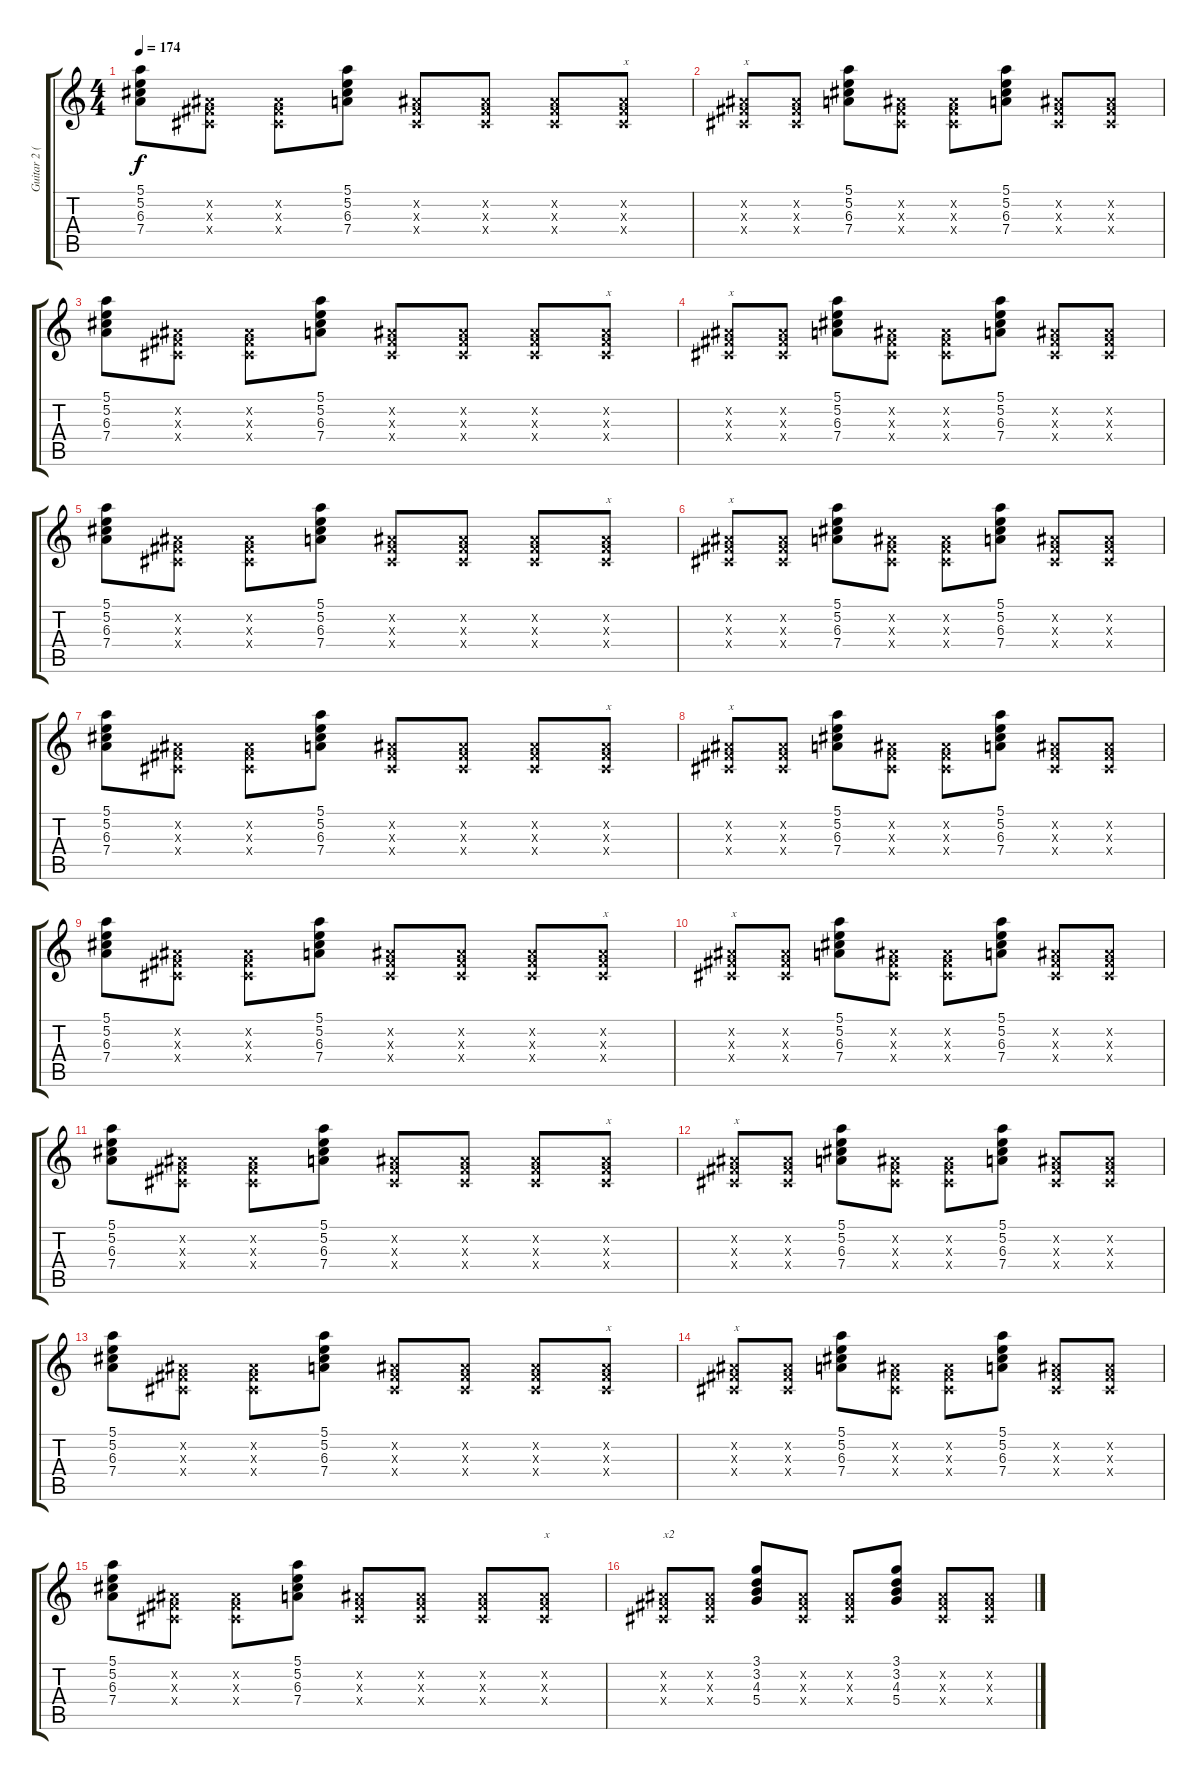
\track ("Guitar 2 (Clean)" "Guitar 2 (") {instrument electricguitarclean}
\staff {score tabs}
\tuning (E4 B3 G3 D3 A2 E2) {hide}
\ts (4 4)
\tempo 174
\clef g2
\ks c
(5.1 5.2 6.3 7.4).8{dy f} (-1.2{x} -1.3{x} -1.4{x}).8 (-1.2{x} -1.3{x} -1.4{x}).8 (5.1 5.2 6.3 7.4).8 (-1.2{x} -1.3{x} -1.4{x}).8 (-1.2{x} -1.3{x} -1.4{x}).8 (-1.2{x} -1.3{x} -1.4{x}).8 (-1.2{x} -1.3{x} -1.4{x}).8{txt "x"} |
(-1.2{x} -1.3{x} -1.4{x}).8{txt "x"} (-1.2{x} -1.3{x} -1.4{x}).8 (5.1 5.2 6.3 7.4).8 (-1.2{x} -1.3{x} -1.4{x}).8 (-1.2{x} -1.3{x} -1.4{x}).8 (5.1 5.2 6.3 7.4).8 (-1.2{x} -1.3{x} -1.4{x}).8 (-1.2{x} -1.3{x} -1.4{x}).8 |
(5.1 5.2 6.3 7.4).8 (-1.2{x} -1.3{x} -1.4{x}).8 (-1.2{x} -1.3{x} -1.4{x}).8 (5.1 5.2 6.3 7.4).8 (-1.2{x} -1.3{x} -1.4{x}).8 (-1.2{x} -1.3{x} -1.4{x}).8 (-1.2{x} -1.3{x} -1.4{x}).8 (-1.2{x} -1.3{x} -1.4{x}).8{txt "x"} |
(-1.2{x} -1.3{x} -1.4{x}).8{txt "x"} (-1.2{x} -1.3{x} -1.4{x}).8 (5.1 5.2 6.3 7.4).8 (-1.2{x} -1.3{x} -1.4{x}).8 (-1.2{x} -1.3{x} -1.4{x}).8 (5.1 5.2 6.3 7.4).8 (-1.2{x} -1.3{x} -1.4{x}).8 (-1.2{x} -1.3{x} -1.4{x}).8 |
(5.1 5.2 6.3 7.4).8 (-1.2{x} -1.3{x} -1.4{x}).8 (-1.2{x} -1.3{x} -1.4{x}).8 (5.1 5.2 6.3 7.4).8 (-1.2{x} -1.3{x} -1.4{x}).8 (-1.2{x} -1.3{x} -1.4{x}).8 (-1.2{x} -1.3{x} -1.4{x}).8 (-1.2{x} -1.3{x} -1.4{x}).8{txt "x"} |
(-1.2{x} -1.3{x} -1.4{x}).8{txt "x"} (-1.2{x} -1.3{x} -1.4{x}).8 (5.1 5.2 6.3 7.4).8 (-1.2{x} -1.3{x} -1.4{x}).8 (-1.2{x} -1.3{x} -1.4{x}).8 (5.1 5.2 6.3 7.4).8 (-1.2{x} -1.3{x} -1.4{x}).8 (-1.2{x} -1.3{x} -1.4{x}).8 |
(5.1 5.2 6.3 7.4).8 (-1.2{x} -1.3{x} -1.4{x}).8 (-1.2{x} -1.3{x} -1.4{x}).8 (5.1 5.2 6.3 7.4).8 (-1.2{x} -1.3{x} -1.4{x}).8 (-1.2{x} -1.3{x} -1.4{x}).8 (-1.2{x} -1.3{x} -1.4{x}).8 (-1.2{x} -1.3{x} -1.4{x}).8{txt "x"} |
(-1.2{x} -1.3{x} -1.4{x}).8{txt "x"} (-1.2{x} -1.3{x} -1.4{x}).8 (5.1 5.2 6.3 7.4).8 (-1.2{x} -1.3{x} -1.4{x}).8 (-1.2{x} -1.3{x} -1.4{x}).8 (5.1 5.2 6.3 7.4).8 (-1.2{x} -1.3{x} -1.4{x}).8 (-1.2{x} -1.3{x} -1.4{x}).8 |
(5.1 5.2 6.3 7.4).8 (-1.2{x} -1.3{x} -1.4{x}).8 (-1.2{x} -1.3{x} -1.4{x}).8 (5.1 5.2 6.3 7.4).8 (-1.2{x} -1.3{x} -1.4{x}).8 (-1.2{x} -1.3{x} -1.4{x}).8 (-1.2{x} -1.3{x} -1.4{x}).8 (-1.2{x} -1.3{x} -1.4{x}).8{txt "x"} |
(-1.2{x} -1.3{x} -1.4{x}).8{txt "x"} (-1.2{x} -1.3{x} -1.4{x}).8 (5.1 5.2 6.3 7.4).8 (-1.2{x} -1.3{x} -1.4{x}).8 (-1.2{x} -1.3{x} -1.4{x}).8 (5.1 5.2 6.3 7.4).8 (-1.2{x} -1.3{x} -1.4{x}).8 (-1.2{x} -1.3{x} -1.4{x}).8 |
(5.1 5.2 6.3 7.4).8 (-1.2{x} -1.3{x} -1.4{x}).8 (-1.2{x} -1.3{x} -1.4{x}).8 (5.1 5.2 6.3 7.4).8 (-1.2{x} -1.3{x} -1.4{x}).8 (-1.2{x} -1.3{x} -1.4{x}).8 (-1.2{x} -1.3{x} -1.4{x}).8 (-1.2{x} -1.3{x} -1.4{x}).8{txt "x"} |
(-1.2{x} -1.3{x} -1.4{x}).8{txt "x"} (-1.2{x} -1.3{x} -1.4{x}).8 (5.1 5.2 6.3 7.4).8 (-1.2{x} -1.3{x} -1.4{x}).8 (-1.2{x} -1.3{x} -1.4{x}).8 (5.1 5.2 6.3 7.4).8 (-1.2{x} -1.3{x} -1.4{x}).8 (-1.2{x} -1.3{x} -1.4{x}).8 |
(5.1 5.2 6.3 7.4).8 (-1.2{x} -1.3{x} -1.4{x}).8 (-1.2{x} -1.3{x} -1.4{x}).8 (5.1 5.2 6.3 7.4).8 (-1.2{x} -1.3{x} -1.4{x}).8 (-1.2{x} -1.3{x} -1.4{x}).8 (-1.2{x} -1.3{x} -1.4{x}).8 (-1.2{x} -1.3{x} -1.4{x}).8{txt "x"} |
(-1.2{x} -1.3{x} -1.4{x}).8{txt "x"} (-1.2{x} -1.3{x} -1.4{x}).8 (5.1 5.2 6.3 7.4).8 (-1.2{x} -1.3{x} -1.4{x}).8 (-1.2{x} -1.3{x} -1.4{x}).8 (5.1 5.2 6.3 7.4).8 (-1.2{x} -1.3{x} -1.4{x}).8 (-1.2{x} -1.3{x} -1.4{x}).8 |
(5.1 5.2 6.3 7.4).8 (-1.2{x} -1.3{x} -1.4{x}).8 (-1.2{x} -1.3{x} -1.4{x}).8 (5.1 5.2 6.3 7.4).8 (-1.2{x} -1.3{x} -1.4{x}).8 (-1.2{x} -1.3{x} -1.4{x}).8 (-1.2{x} -1.3{x} -1.4{x}).8 (-1.2{x} -1.3{x} -1.4{x}).8{txt "x"} |
(-1.2{x} -1.3{x} -1.4{x}).8{txt "x2"} (-1.2{x} -1.3{x} -1.4{x}).8 (3.1 3.2 4.3 5.4).8 (-1.2{x} -1.3{x} -1.4{x}).8 (-1.2{x} -1.3{x} -1.4{x}).8 (3.1 3.2 4.3 5.4).8 (-1.2{x} -1.3{x} -1.4{x}).8 (-1.2{x} -1.3{x} -1.4{x}).8
